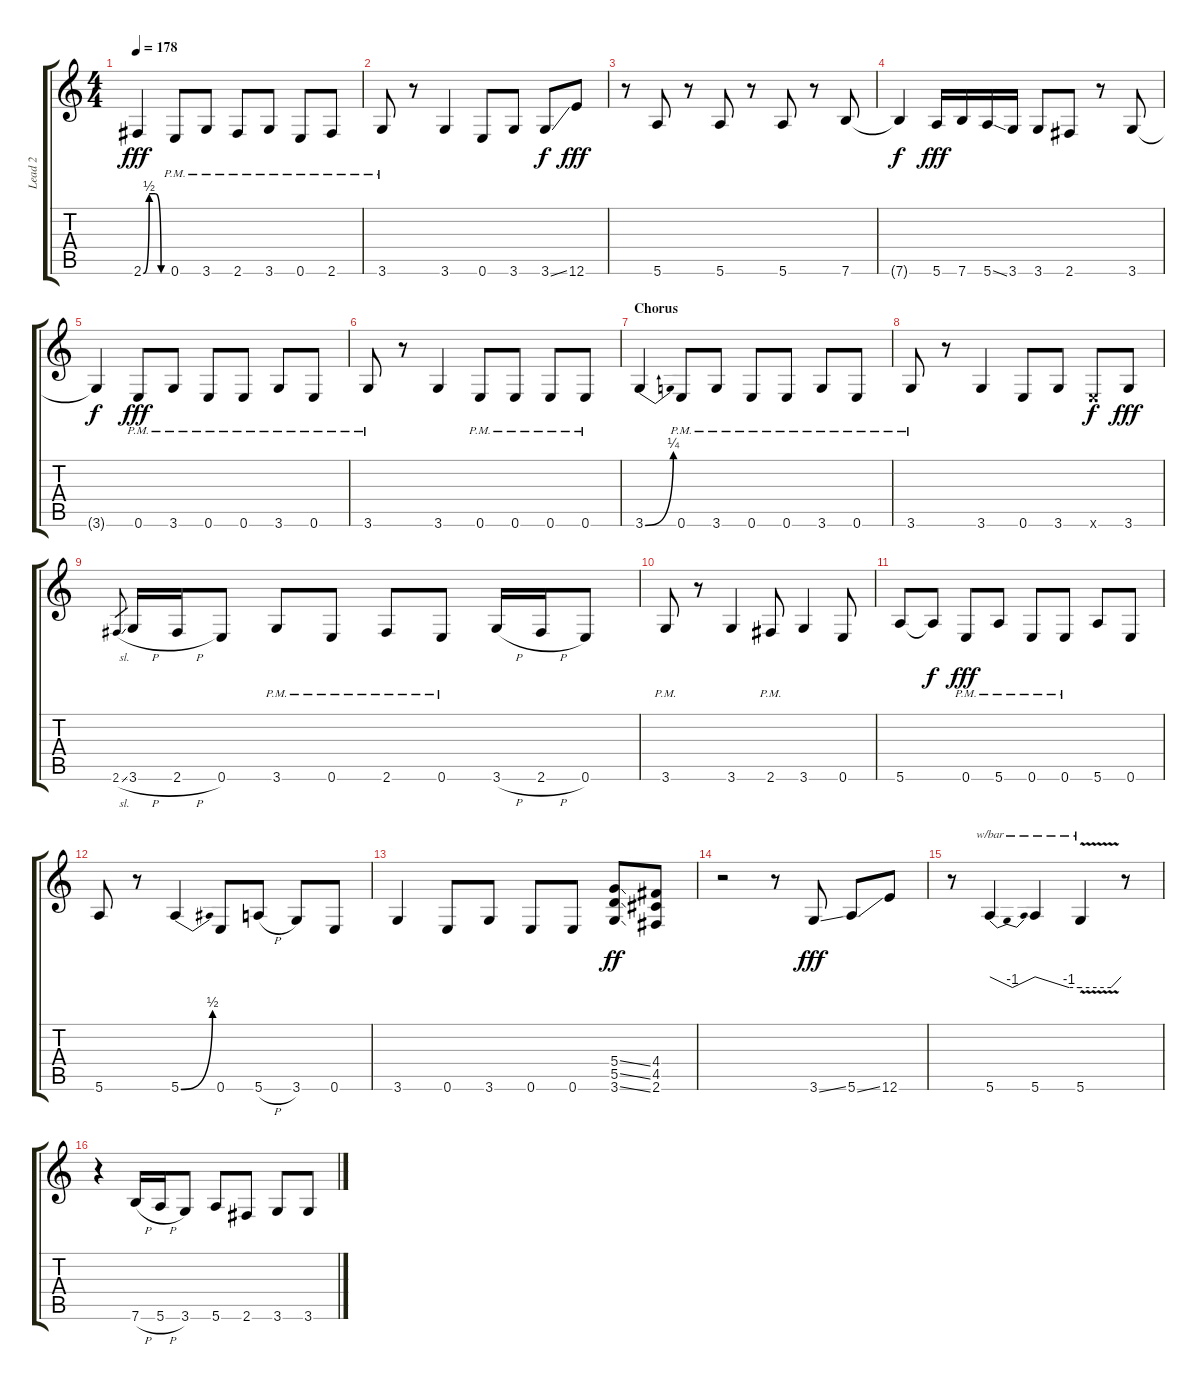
\track ("Lead 2" "Lead 2") {instrument distortionguitar}
\staff {score tabs}
\tuning (E4 B3 G3 D3 A2 E2) {hide}
\ts (4 4)
\tempo 178
\clef g2
\ks c
2.6{be (custom 0 0 15 2 30 2 45 0 60 0)}.4{dy fff} 0.6{pm}.8 3.6{pm}.8 2.6{pm}.8 3.6{pm}.8 0.6{pm}.8 2.6{pm}.8 |
3.6{pm}.8 r.8 3.6.4 0.6.8 3.6.8 3.6{ss}.8{dy f} 12.6.8{dy fff} |
r.8 5.6.8 r.8 5.6.8 r.8 5.6.8 r.8 7.6.8 |
7.6{t}.4{dy f} 5.6.16{dy fff} 7.6.16 5.6{ss}.16 3.6.16 3.6.8 2.6.8 r.8 3.6.8 |
3.6{t}.4{dy f} 0.6{pm}.8{dy fff} 3.6{pm}.8 0.6{pm}.8 0.6{pm}.8 3.6{pm}.8 0.6{pm}.8 |
3.6{pm}.8 r.8 3.6.4 0.6{pm}.8 0.6{pm}.8 0.6{pm}.8 0.6{pm}.8 |
\section ("" "Chorus")
3.6{be (bend 0 0 60 1)}.4 0.6{pm}.8 3.6{pm}.8 0.6{pm}.8 0.6{pm}.8 3.6{pm}.8 0.6{pm}.8 |
3.6{pm}.8 r.8 3.6.4 0.6.8 3.6.8 0.6{x}.8{dy f} 3.6.8{dy fff} |
2.6{sl}.8{gr} 3.6{h}.16 2.6{h}.16 0.6.8 3.6{pm}.8 0.6{pm}.8 2.6{pm}.8 0.6{pm}.8 3.6{h}.16 2.6{h}.16 0.6.8 |
3.6{pm}.8 r.8 3.6.4 2.6{pm}.8 3.6.4 0.6.8 |
5.6.8 5.6{t}.8{dy f} 0.6{pm}.8{dy fff} 5.6{pm}.8 0.6{pm}.8 0.6{pm}.8 5.6.8 0.6.8 |
5.6.8 r.8 5.6{be (bend 0 0 60 2)}.4 0.6.8 5.6{h}.8 3.6.8 0.6.8 |
3.6.4 0.6.8 3.6.8 0.6.8 0.6.8 (5.4{ss} 5.5{ss} 3.6{ss}).8{dy ff} (4.4 4.5 2.6).8 |
r.2 r.8 3.6{ss}.8{dy fff} 5.6{ss}.8 12.6.8 |
r.8 5.6.4{tbe (dip default 0 0 30 -4 60 0)} 5.6.4{tbe (custom default 0 0 45 -4 60 -4)} 5.6{v}.4{tbe (custom default 0 -4 45 -4 60 0)} r.8 |
r.4 7.6{h}.16 5.6{h}.16 3.6.8 5.6.8 2.6.8 3.6.8 3.6.8
